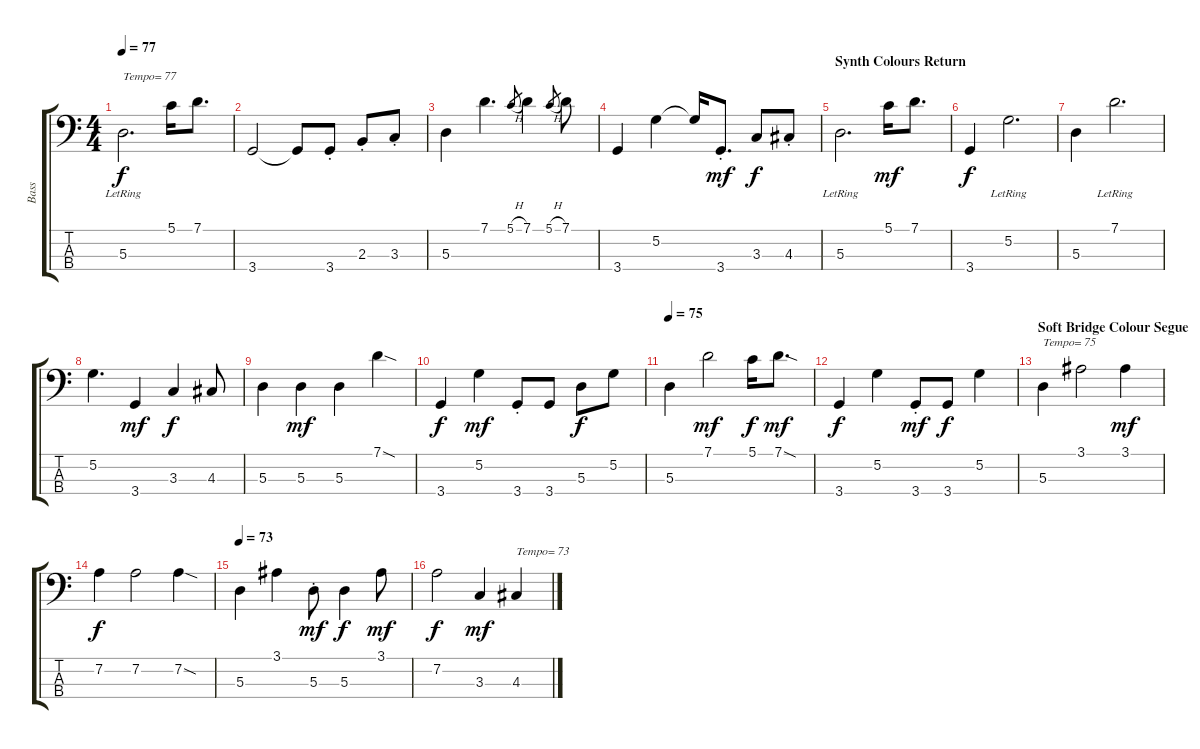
\track ("Bass" "Bass") {instrument electricbasspick}
\staff {score tabs}
\tuning (G2 D2 A1 E1) {hide}
\ts (4 4)
\tempo 77
\clef f4
\ks c
5.3{lr}.2{d txt "Tempo= 77" dy f} 5.1.16 7.1.8{d} |
3.4.2 3.4{t}.8 3.4{st}.8 2.3{st}.8 3.3{st}.8 |
5.3.4 7.1.4{d} 5.1{h}.8{gr} 7.1.4 5.1{h}.8{gr} 7.1.8 |
3.4.4 5.2.4 5.2{t}.16 3.4{st}.8{d dy mf} 3.3.8{dy f} 4.3{st}.8 |
\section ("" "Synth Colours Return")
5.3{lr}.2{d} 5.1.16{dy mf} 7.1.8{d} |
3.4.4{dy f} 5.2{lr}.2{d} |
5.3.4 7.1{lr}.2{d} |
5.2.4{d} 3.4.4{dy mf} 3.3.4{dy f} 4.3.8 |
5.3.4 5.3.4{dy mf} 5.3.4 7.1{sod}.4 |
3.4.4{dy f} 5.2.4{dy mf} 3.4{st}.8 3.4.8 5.3.8{dy f} 5.2.8 |
\tempo 75
5.3.4 7.1.2{dy mf} 5.1.16{dy f} 7.1{sod}.8{d dy mf} |
3.4.4{dy f} 5.2.4 3.4{st}.8{dy mf} 3.4.8{dy f} 5.2.4 |
\section ("" "Soft Bridge Colour Segue")
5.3.4{txt "Tempo= 75"} 3.1.2 3.1.4{dy mf} |
7.2.4{dy f} 7.2.2 7.2{sod}.4 |
\tempo 73
5.3.4 3.1.4 5.3{st}.8{dy mf} 5.3.4{dy f} 3.1.8{dy mf} |
7.2.2{dy f} 3.3.4{dy mf} 4.3.4{txt "Tempo= 73"}
